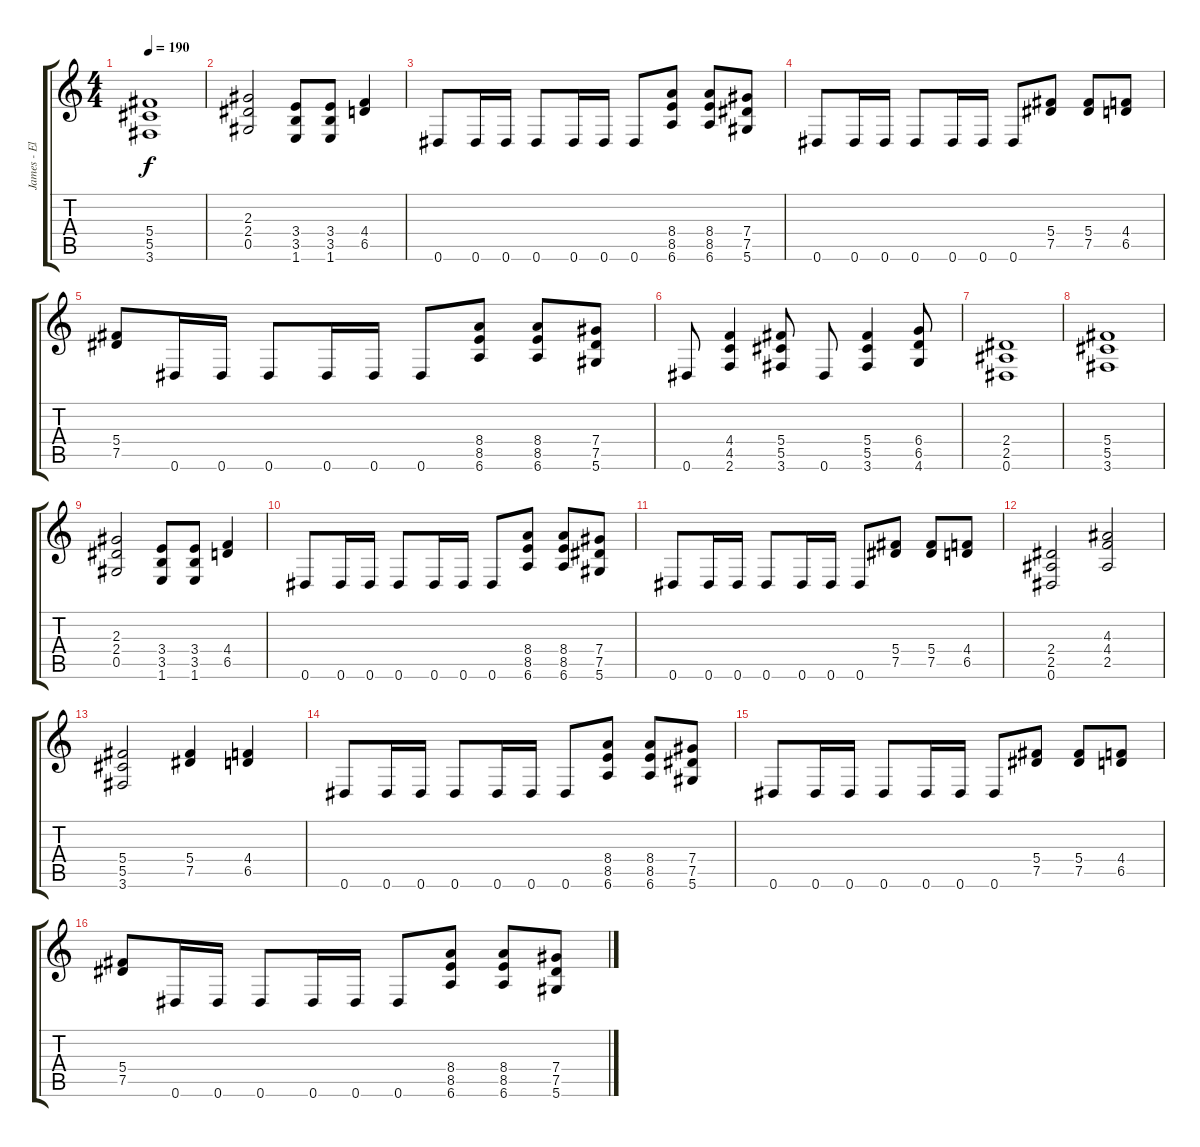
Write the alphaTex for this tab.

\track ("James - Electric Guitar " "James - El") {instrument distortionguitar}
\staff {score tabs}
\tuning (Eb4 Bb3 Gb3 Db3 Ab2 Eb2) {hide}
\ts (4 4)
\tempo 190
\clef g2
\ks c
(5.4 5.5 3.6).1{dy f} |
(2.3 2.4 0.5).2 (3.4 3.5 1.6).8 (3.4 3.5 1.6).8 (4.4 6.5).4 |
0.6.8 0.6.16 0.6.16 0.6.8 0.6.16 0.6.16 0.6.8 (8.4 8.5 6.6).8 (8.4 8.5 6.6).8 (7.4 7.5 5.6).8 |
0.6.8 0.6.16 0.6.16 0.6.8 0.6.16 0.6.16 0.6.8 (5.4 7.5).8 (5.4 7.5).8 (4.4 6.5).8 |
(5.4 7.5).8 0.6.16 0.6.16 0.6.8 0.6.16 0.6.16 0.6.8 (8.4 8.5 6.6).8 (8.4 8.5 6.6).8 (7.4 7.5 5.6).8 |
0.6.8 (4.4 4.5 2.6).4 (5.4 5.5 3.6).8 0.6.8 (5.4 5.5 3.6).4 (6.4 6.5 4.6).8 |
(2.4 2.5 0.6).1 |
(5.4 5.5 3.6).1 |
(2.3 2.4 0.5).2 (3.4 3.5 1.6).8 (3.4 3.5 1.6).8 (4.4 6.5).4 |
0.6.8 0.6.16 0.6.16 0.6.8 0.6.16 0.6.16 0.6.8 (8.4 8.5 6.6).8 (8.4 8.5 6.6).8 (7.4 7.5 5.6).8 |
0.6.8 0.6.16 0.6.16 0.6.8 0.6.16 0.6.16 0.6.8 (5.4 7.5).8 (5.4 7.5).8 (4.4 6.5).8 |
(2.4 2.5 0.6).2 (4.3 4.4 2.5).2 |
(5.4 5.5 3.6).2 (5.4 7.5).4 (4.4 6.5).4 |
0.6.8 0.6.16 0.6.16 0.6.8 0.6.16 0.6.16 0.6.8 (8.4 8.5 6.6).8 (8.4 8.5 6.6).8 (7.4 7.5 5.6).8 |
0.6.8 0.6.16 0.6.16 0.6.8 0.6.16 0.6.16 0.6.8 (5.4 7.5).8 (5.4 7.5).8 (4.4 6.5).8 |
(5.4 7.5).8 0.6.16 0.6.16 0.6.8 0.6.16 0.6.16 0.6.8 (8.4 8.5 6.6).8 (8.4 8.5 6.6).8 (7.4 7.5 5.6).8
